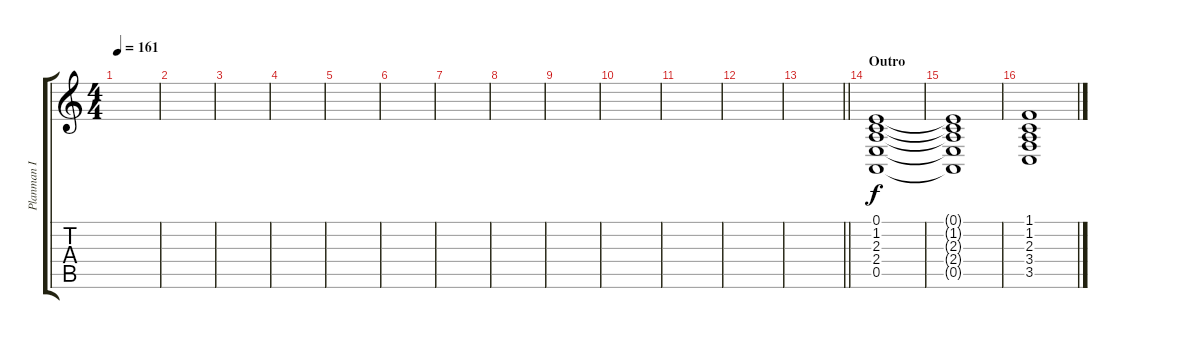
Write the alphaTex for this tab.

\track ("Planman I" "Planman I") {instrument choiraahs}
\staff {score tabs}
\tuning (E4 B3 G3 D3 A2 E2) {hide}
\ts (4 4)
\tempo 161
\clef g2
\ks c
|
|
|
|
|
|
|
|
|
|
|
|
\barLineRight lightlight
|
\section ("" "Outro")
(0.1 1.2 2.3 2.4 0.5).1 |
(0.1{t} 1.2{t} 2.3{t} 2.4{t} 0.5{t}).1 |
(1.1 1.2 2.3 3.4 3.5).1
